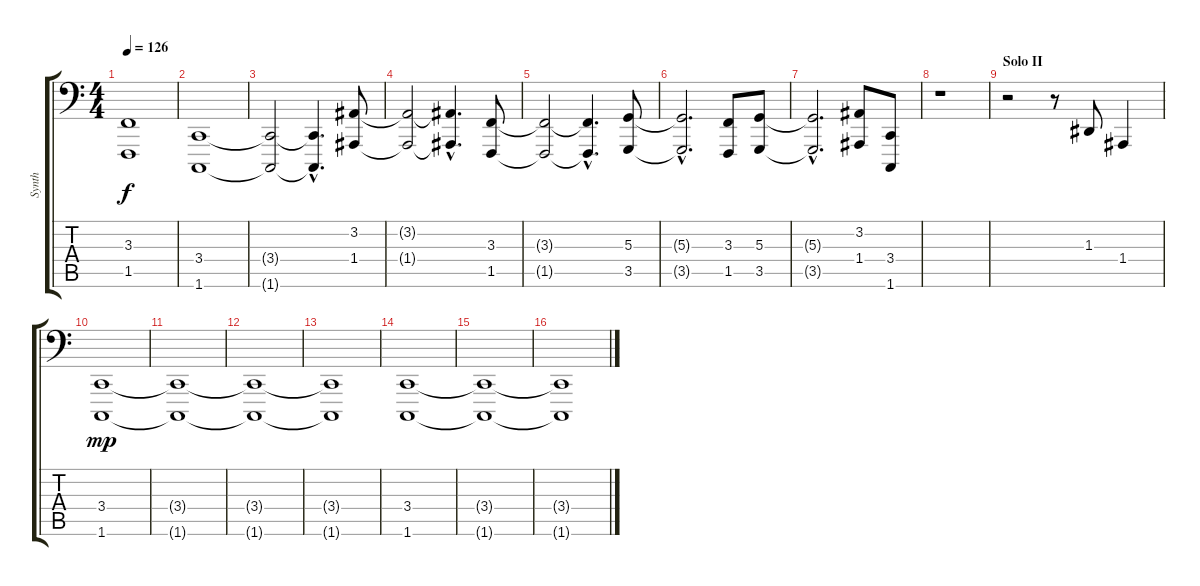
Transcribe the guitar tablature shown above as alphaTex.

\track ("Synth" "Synth") {instrument lead2sawtooth}
\staff {score tabs}
\tuning (C3 G2 D2 A1 E1 B0) {hide}
\ts (4 4)
\tempo 126
\clef f4
\ks c
(3.3{t} 1.5{t}).1{dy f} |
(3.4 1.6).1 |
(3.4{t} 1.6{t}).2 (3.4{hac t} 1.6{hac t}).4{d} (3.2 1.4).8 |
(3.2{t} 1.4{t}).2 (3.2{hac t} 1.4{hac t}).4{d} (3.3 1.5).8 |
(3.3{t} 1.5{t}).2 (3.3{hac t} 1.5{hac t}).4{d} (5.3 3.5).8 |
(5.3{hac t} 3.5{hac t}).2{d} (3.3 1.5).8 (5.3 3.5).8 |
(5.3{hac t} 3.5{hac t}).2{d} (3.2 1.4).8 (3.4 1.6).8 |
r.1 |
\section ("" "Solo II")
r.2 r.8 1.3.8 1.4.4 |
(3.4 1.6).1{dy mp} |
(3.4{t} 1.6{t}).1 |
(3.4{t} 1.6{t}).1 |
(3.4{t} 1.6{t}).1 |
(3.4 1.6).1 |
(3.4{t} 1.6{t}).1 |
(3.4{t} 1.6{t}).1
